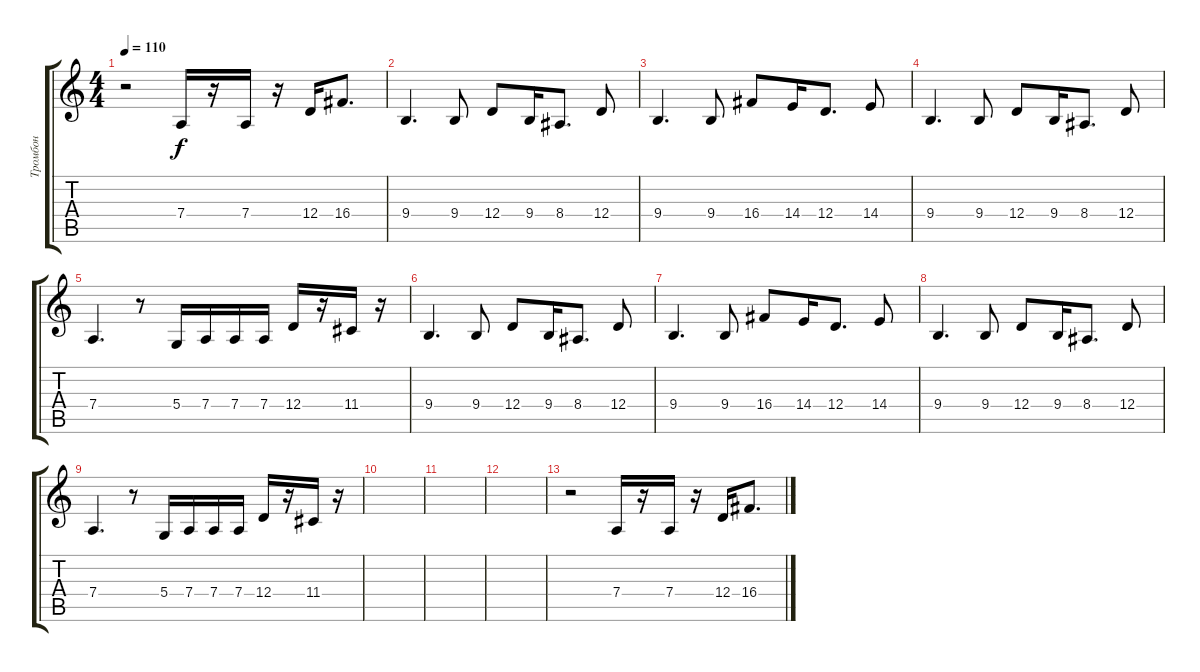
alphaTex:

\track ("Тромбон" "Тромбон") {instrument trombone}
\staff {score tabs}
\tuning (E4 B3 G3 D3 A2 E2) {hide}
\ts (4 4)
\tempo 110
\clef g2
\ks c
r.2{dy f} 7.4.16 r.16 7.4.16 r.16 12.4.16 16.4.8{d} |
9.4.4{d} 9.4.8 12.4.8 9.4.16 8.4.8{d} 12.4.8 |
9.4.4{d} 9.4.8 16.4.8 14.4.16 12.4.8{d} 14.4.8 |
9.4.4{d} 9.4.8 12.4.8 9.4.16 8.4.8{d} 12.4.8 |
7.4.4{d} r.8 5.4.16 7.4.16 7.4.16 7.4.16 12.4.16 r.16 11.4.16 r.16 |
9.4.4{d} 9.4.8 12.4.8 9.4.16 8.4.8{d} 12.4.8 |
9.4.4{d} 9.4.8 16.4.8 14.4.16 12.4.8{d} 14.4.8 |
9.4.4{d} 9.4.8 12.4.8 9.4.16 8.4.8{d} 12.4.8 |
7.4.4{d} r.8 5.4.16 7.4.16 7.4.16 7.4.16 12.4.16 r.16 11.4.16 r.16 |
|
|
|
r.2 7.4.16 r.16 7.4.16 r.16 12.4.16 16.4.8{d}
